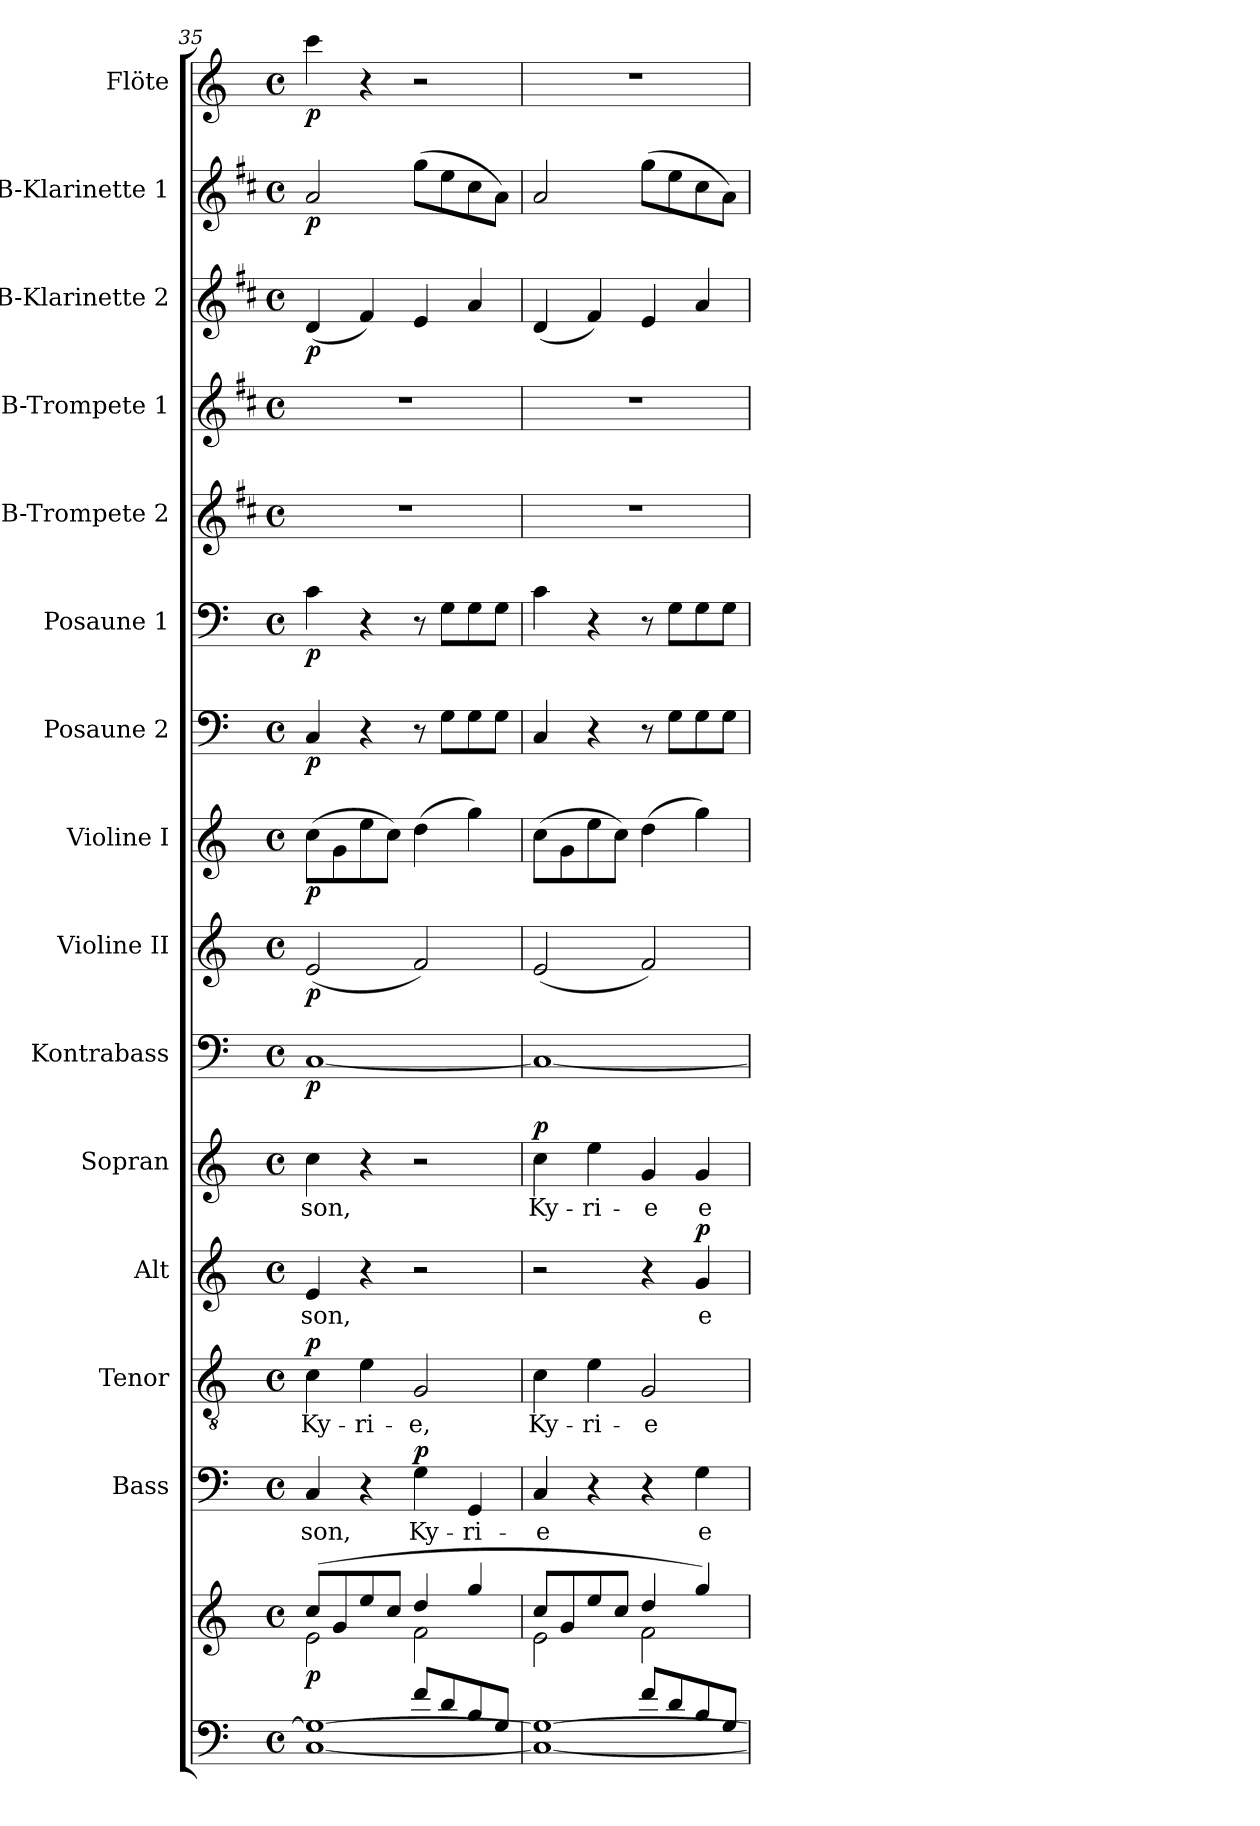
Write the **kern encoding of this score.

**kern	**kern	**dynam	**kern	**text	**dynam	**kern	**text	**dynam	**kern	**text	**dynam	**kern	**text	**dynam	**kern	**dynam	**kern	**dynam	**kern	**dynam	**kern	**dynam	**kern	**dynam	**kern	**kern	**kern	**dynam	**kern	**dynam	**kern	**dynam
*part15	*part15	*part15	*part14	*part14	*part14	*part13	*part13	*part13	*part12	*part12	*part12	*part11	*part11	*part11	*part10	*part10	*part9	*part9	*part8	*part8	*part7	*part7	*part6	*part6	*part5	*part4	*part3	*part3	*part2	*part2	*part1	*part1
*staff16	*staff15	*staff15/16	*staff14	*staff14	*staff14	*staff13	*staff13	*staff13	*staff12	*staff12	*staff12	*staff11	*staff11	*staff11	*staff10	*staff10	*staff9	*staff9	*staff8	*staff8	*staff7	*staff7	*staff6	*staff6	*staff5	*staff4	*staff3	*staff3	*staff2	*staff2	*staff1	*staff1
*	*	*	*I"Bass	*	*	*I"Tenor	*	*	*I"Alt	*	*	*I"Sopran	*	*	*I"Kontrabass	*	*I"Violine II	*	*I"Violine I	*	*I"Posaune 2	*	*I"Posaune 1	*	*I"B-Trompete 2	*I"B-Trompete 1	*I"B-Klarinette 2	*	*I"B-Klarinette 1	*	*I"Flöte	*
*	*	*	*I'B.	*	*	*I'T.	*	*	*I'A.	*	*	*I'S.	*	*	*I'Kb.	*	*I'Vl. II	*	*I'Vl. I	*	*I'Pos. 2	*	*I'Pos. 1	*	*I'B Trp. 2	*I'B Trp. 1	*I'B Kl. 2	*	*I'B Kl. 1	*	*I'Fl.	*
*clefF4	*clefG2	*	*clefF4	*	*	*clefGv2	*	*	*clefG2	*	*	*clefG2	*	*	*clefF4	*	*clefG2	*	*clefG2	*	*clefF4	*	*clefF4	*	*clefG2	*clefG2	*clefG2	*	*clefG2	*	*clefG2	*
*	*	*	*	*	*	*	*	*	*	*	*	*	*	*	*ITrd7c12	*	*	*	*	*	*	*	*	*	*ITrd1c2	*ITrd1c2	*ITrd1c2	*	*ITrd1c2	*	*	*
*k[]	*k[]	*	*k[]	*	*	*k[]	*	*	*k[]	*	*	*k[]	*	*	*k[]	*	*k[]	*	*k[]	*	*k[]	*	*k[]	*	*k[]	*k[]	*k[]	*	*k[]	*	*k[]	*
*C:	*C:	*	*C:	*	*	*C:	*	*	*C:	*	*	*C:	*	*	*C:	*	*C:	*	*C:	*	*C:	*	*C:	*	*C:	*C:	*C:	*	*C:	*	*C:	*
*M4/4	*M4/4	*	*M4/4	*	*	*M4/4	*	*	*M4/4	*	*	*M4/4	*	*	*M4/4	*	*M4/4	*	*M4/4	*	*M4/4	*	*M4/4	*	*M4/4	*M4/4	*M4/4	*	*M4/4	*	*M4/4	*
*met(c)	*met(c)	*	*met(c)	*	*	*met(c)	*	*	*met(c)	*	*	*met(c)	*	*	*met(c)	*	*met(c)	*	*met(c)	*	*met(c)	*	*met(c)	*	*met(c)	*met(c)	*met(c)	*	*met(c)	*	*met(c)	*
=35	=35	=35	=35	=35	=35	=35	=35	=35	=35	=35	=35	=35	=35	=35	=35	=35	=35	=35	=35	=35	=35	=35	=35	=35	=35	=35	=35	=35	=35	=35	=35	=35
*^	*^	*	*	*	*	*	*	*	*	*	*	*	*	*	*	*	*	*	*	*	*	*	*	*	*	*	*	*	*	*	*	*
!	!	!	!	!LO:DY:b	!	!LO:LY:b	!	!	!LO:LY:b	!LO:DY:a	!	!LO:LY:b	!	!	!LO:LY:b	!	!	!LO:DY:b	!	!LO:DY:b	!	!LO:DY:b	!	!LO:DY:b	!	!LO:DY:b	!	!	!	!LO:DY:b	!	!LO:DY:b	!	!LO:DY:b
2ryy	[<1C 1G_	(>8cc/L	2e\	p	4C/	-son,	.	4c\	Ky-	p	4e/	-son,	.	4cc\	-son,	.	[1CC	p	(<2e/	p	(>8cc\L	p	4C/	p	4c\	p	1r	1r	(<4c/	p	2g/	p	4ccc\	p
.	.	8g/	.	.	.	.	.	.	.	.	.	.	.	.	.	.	.	.	.	.	8g\	.	.	.	.	.	.	.	.	.	.	.	.	.
!	!	!	!	!	!	!	!	!	!LO:LY:b	!	!	!	!	!	!	!	!	!	!	!	!	!	!	!	!	!	!	!	!	!	!	!	!	!
.	.	8ee/	.	.	4r	.	.	4e\	-ri-	.	4r	.	.	4r	.	.	.	.	.	.	8ee\	.	4r	.	4r	.	.	.	4e/)	.	.	.	4r	.
.	.	8cc/J	.	.	.	.	.	.	.	.	.	.	.	.	.	.	.	.	.	.	8cc\J)	.	.	.	.	.	.	.	.	.	.	.	.	.
!	!	!	!	!	!	!LO:LY:b	!LO:DY:a	!	!LO:LY:b	!	!	!	!	!	!	!	!	!	!	!	!	!	!	!	!	!	!	!	!	!	!	!	!	!
8f/L	.	4dd/	2f\	.	4G\	Ky-	p	2G/	-e,	.	2r	.	.	2r	.	.	.	.	2f/)	.	(>4dd\	.	8r	.	8r	.	.	.	4d/	.	(>8ff\L	.	2r	.
8d/	.	.	.	.	.	.	.	.	.	.	.	.	.	.	.	.	.	.	.	.	.	.	8G\L	.	8G\L	.	.	.	.	.	8dd\	.	.	.
!	!	!	!	!	!	!LO:LY:b	!	!	!	!	!	!	!	!	!	!	!	!	!	!	!	!	!	!	!	!	!	!	!	!	!	!	!	!
8B/	.	4gg/	.	.	4GG/	-ri-	.	.	.	.	.	.	.	.	.	.	.	.	.	.	4gg\)	.	8G\	.	8G\	.	.	.	4g/	.	8b\	.	.	.
8G/J	.	.	.	.	.	.	.	.	.	.	.	.	.	.	.	.	.	.	.	.	.	.	8G\J	.	8G\J	.	.	.	.	.	8g\J)	.	.	.
=36	=36	=36	=36	=36	=36	=36	=36	=36	=36	=36	=36	=36	=36	=36	=36	=36	=36	=36	=36	=36	=36	=36	=36	=36	=36	=36	=36	=36	=36	=36	=36	=36	=36	=36
!	!	!	!	!	!	!LO:LY:b	!	!	!LO:LY:b	!	!	!	!	!	!LO:LY:b	!LO:DY:a	!	!	!	!	!	!	!	!	!	!	!	!	!	!	!	!	!	!
2ryy	1C_ 1G_	8cc/L	2e\	.	4C/	-e	.	4c\	Ky-	.	2r	.	.	4cc\	Ky-	p	1CC_	.	(<2e/	.	(>8cc\L	.	4C/	.	4c\	.	1r	1r	(<4c/	.	2g/	.	1r	.
.	.	8g/	.	.	.	.	.	.	.	.	.	.	.	.	.	.	.	.	.	.	8g\	.	.	.	.	.	.	.	.	.	.	.	.	.
!	!	!	!	!	!	!	!	!	!LO:LY:b	!	!	!	!	!	!LO:LY:b	!	!	!	!	!	!	!	!	!	!	!	!	!	!	!	!	!	!	!
.	.	8ee/	.	.	4r	.	.	4e\	-ri-	.	.	.	.	4ee\	-ri-	.	.	.	.	.	8ee\	.	4r	.	4r	.	.	.	4e/)	.	.	.	.	.
.	.	8cc/J	.	.	.	.	.	.	.	.	.	.	.	.	.	.	.	.	.	.	8cc\J)	.	.	.	.	.	.	.	.	.	.	.	.	.
!	!	!	!	!	!	!	!	!	!LO:LY:b	!	!	!	!	!	!LO:LY:b	!	!	!	!	!	!	!	!	!	!	!	!	!	!	!	!	!	!	!
8f/L	.	4dd/	2f\	.	4r	.	.	2G/	-e	.	4r	.	.	4g/	-e	.	.	.	2f/)	.	(>4dd\	.	8r	.	8r	.	.	.	4d/	.	(>8ff\L	.	.	.
8d/	.	.	.	.	.	.	.	.	.	.	.	.	.	.	.	.	.	.	.	.	.	.	8G\L	.	8G\L	.	.	.	.	.	8dd\	.	.	.
!	!	!	!	!	!	!LO:LY:b	!	!	!	!	!	!LO:LY:b	!LO:DY:a	!	!LO:LY:b	!	!	!	!	!	!	!	!	!	!	!	!	!	!	!	!	!	!	!
8B/	.	4gg/)	.	.	4G\	e-	.	.	.	.	4g/	e-	p	4g/	e-	.	.	.	.	.	4gg\)	.	8G\	.	8G\	.	.	.	4g/	.	8b\	.	.	.
8G/J	.	.	.	.	.	.	.	.	.	.	.	.	.	.	.	.	.	.	.	.	.	.	8G\J	.	8G\J	.	.	.	.	.	8g\J)	.	.	.
*v	*v	*	*	*	*	*	*	*	*	*	*	*	*	*	*	*	*	*	*	*	*	*	*	*	*	*	*	*	*	*	*	*	*	*
*	*v	*v	*	*	*	*	*	*	*	*	*	*	*	*	*	*	*	*	*	*	*	*	*	*	*	*	*	*	*	*	*	*	*
=	=	=	=	=	=	=	=	=	=	=	=	=	=	=	=	=	=	=	=	=	=	=	=	=	=	=	=	=	=	=	=	=
*-	*-	*-	*-	*-	*-	*-	*-	*-	*-	*-	*-	*-	*-	*-	*-	*-	*-	*-	*-	*-	*-	*-	*-	*-	*-	*-	*-	*-	*-	*-	*-	*-
